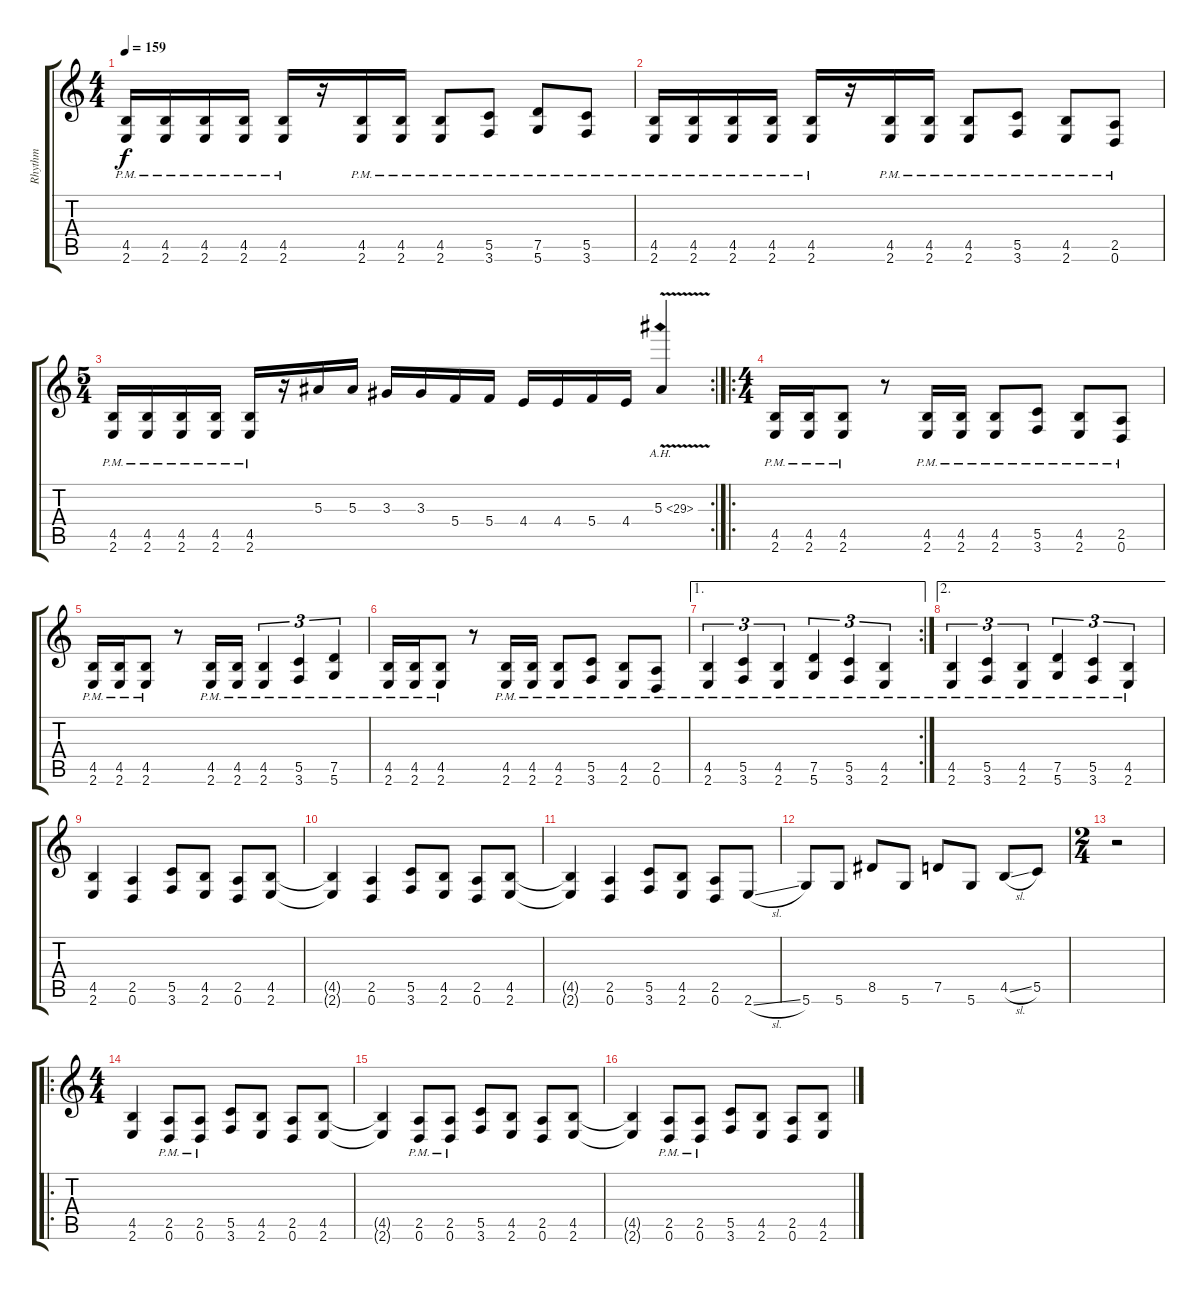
\track ("Rhythm" "Rhythm") {instrument electricguitarclean}
\staff {score tabs}
\tuning (D4 A3 F3 C3 G2 D2) {hide}
\ts (4 4)
\tempo 159
\clef g2
\ks c
(4.5{pm} 2.6{pm}).16{dy f} (4.5{pm} 2.6{pm}).16 (4.5{pm} 2.6{pm}).16 (4.5{pm} 2.6{pm}).16 (4.5{pm} 2.6{pm}).16 r.16 (4.5{pm} 2.6{pm}).16 (4.5{pm} 2.6{pm}).16 (4.5{pm} 2.6{pm}).8 (5.5{pm} 3.6{pm}).8 (7.5{pm} 5.6{pm}).8 (5.5{pm} 3.6{pm}).8 |
(4.5{pm} 2.6{pm}).16 (4.5{pm} 2.6{pm}).16 (4.5{pm} 2.6{pm}).16 (4.5{pm} 2.6{pm}).16 (4.5{pm} 2.6{pm}).16 r.16 (4.5{pm} 2.6{pm}).16 (4.5{pm} 2.6{pm}).16 (4.5{pm} 2.6{pm}).8 (5.5{pm} 3.6{pm}).8 (4.5{pm} 2.6{pm}).8 (2.5{pm} 0.6{pm}).8 |
\rc 2
\ts (5 4)
(4.5{pm} 2.6{pm}).16 (4.5{pm} 2.6{pm}).16 (4.5{pm} 2.6{pm}).16 (4.5{pm} 2.6{pm}).16 (4.5{pm} 2.6{pm}).16 r.16 5.3.16 5.3.16 3.3.16 3.3.16 5.4.16 5.4.16 4.4.16 4.4.16 5.4.16 4.4.16 5.3{ah 24 v}.4 |
\ro
\ts (4 4)
(4.5{pm} 2.6{pm}).16 (4.5{pm} 2.6{pm}).16 (4.5{pm} 2.6{pm}).8 r.8 (4.5{pm} 2.6{pm}).16 (4.5{pm} 2.6{pm}).16 (4.5{pm} 2.6{pm}).8 (5.5{pm} 3.6{pm}).8 (4.5{pm} 2.6{pm}).8 (2.5{pm} 0.6{pm}).8 |
(4.5{pm} 2.6{pm}).16 (4.5{pm} 2.6{pm}).16 (4.5{pm} 2.6{pm}).8 r.8 (4.5{pm} 2.6{pm}).16 (4.5{pm} 2.6{pm}).16 (4.5{pm} 2.6{pm}).4{tu (3 2)} (5.5{pm} 3.6{pm}).4{tu (3 2)} (7.5{pm} 5.6{pm}).4{tu (3 2)} |
(4.5{pm} 2.6{pm}).16 (4.5{pm} 2.6{pm}).16 (4.5{pm} 2.6{pm}).8 r.8 (4.5{pm} 2.6{pm}).16 (4.5{pm} 2.6{pm}).16 (4.5{pm} 2.6{pm}).8 (5.5{pm} 3.6{pm}).8 (4.5{pm} 2.6{pm}).8 (2.5{pm} 0.6{pm}).8 |
\ae 1
\rc 2
(4.5{pm} 2.6{pm}).4{tu (3 2)} (5.5{pm} 3.6{pm}).4{tu (3 2)} (4.5{pm} 2.6{pm}).4{tu (3 2)} (7.5{pm} 5.6{pm}).4{tu (3 2)} (5.5{pm} 3.6{pm}).4{tu (3 2)} (4.5{pm} 2.6{pm}).4{tu (3 2)} |
\ae 2
(4.5{pm} 2.6{pm}).4{tu (3 2)} (5.5{pm} 3.6{pm}).4{tu (3 2)} (4.5{pm} 2.6{pm}).4{tu (3 2)} (7.5{pm} 5.6{pm}).4{tu (3 2)} (5.5{pm} 3.6{pm}).4{tu (3 2)} (4.5{pm} 2.6{pm}).4{tu (3 2)} |
(4.5 2.6).4 (2.5 0.6).4 (5.5 3.6).8 (4.5 2.6).8 (2.5 0.6).8 (4.5 2.6).8 |
(4.5{t} 2.6{t}).4 (2.5 0.6).4 (5.5 3.6).8 (4.5 2.6).8 (2.5 0.6).8 (4.5 2.6).8 |
(4.5{t} 2.6{t}).4 (2.5 0.6).4 (5.5 3.6).8 (4.5 2.6).8 (2.5 0.6).8 2.6{sl}.8 |
5.6.8 5.6.8 8.5.8 5.6.8 7.5.8 5.6.8 4.5{sl}.8 5.5.8 |
\ts (2 4)
r.2 |
\ro
\ts (4 4)
(4.5 2.6).4 (2.5{pm} 0.6{pm}).8 (2.5{pm} 0.6{pm}).8 (5.5 3.6).8 (4.5 2.6).8 (2.5 0.6).8 (4.5 2.6).8 |
(4.5{t} 2.6{t}).4 (2.5{pm} 0.6{pm}).8 (2.5{pm} 0.6{pm}).8 (5.5 3.6).8 (4.5 2.6).8 (2.5 0.6).8 (4.5 2.6).8 |
(4.5{t} 2.6{t}).4 (2.5{pm} 0.6{pm}).8 (2.5{pm} 0.6{pm}).8 (5.5 3.6).8 (4.5 2.6).8 (2.5 0.6).8 (4.5 2.6).8
